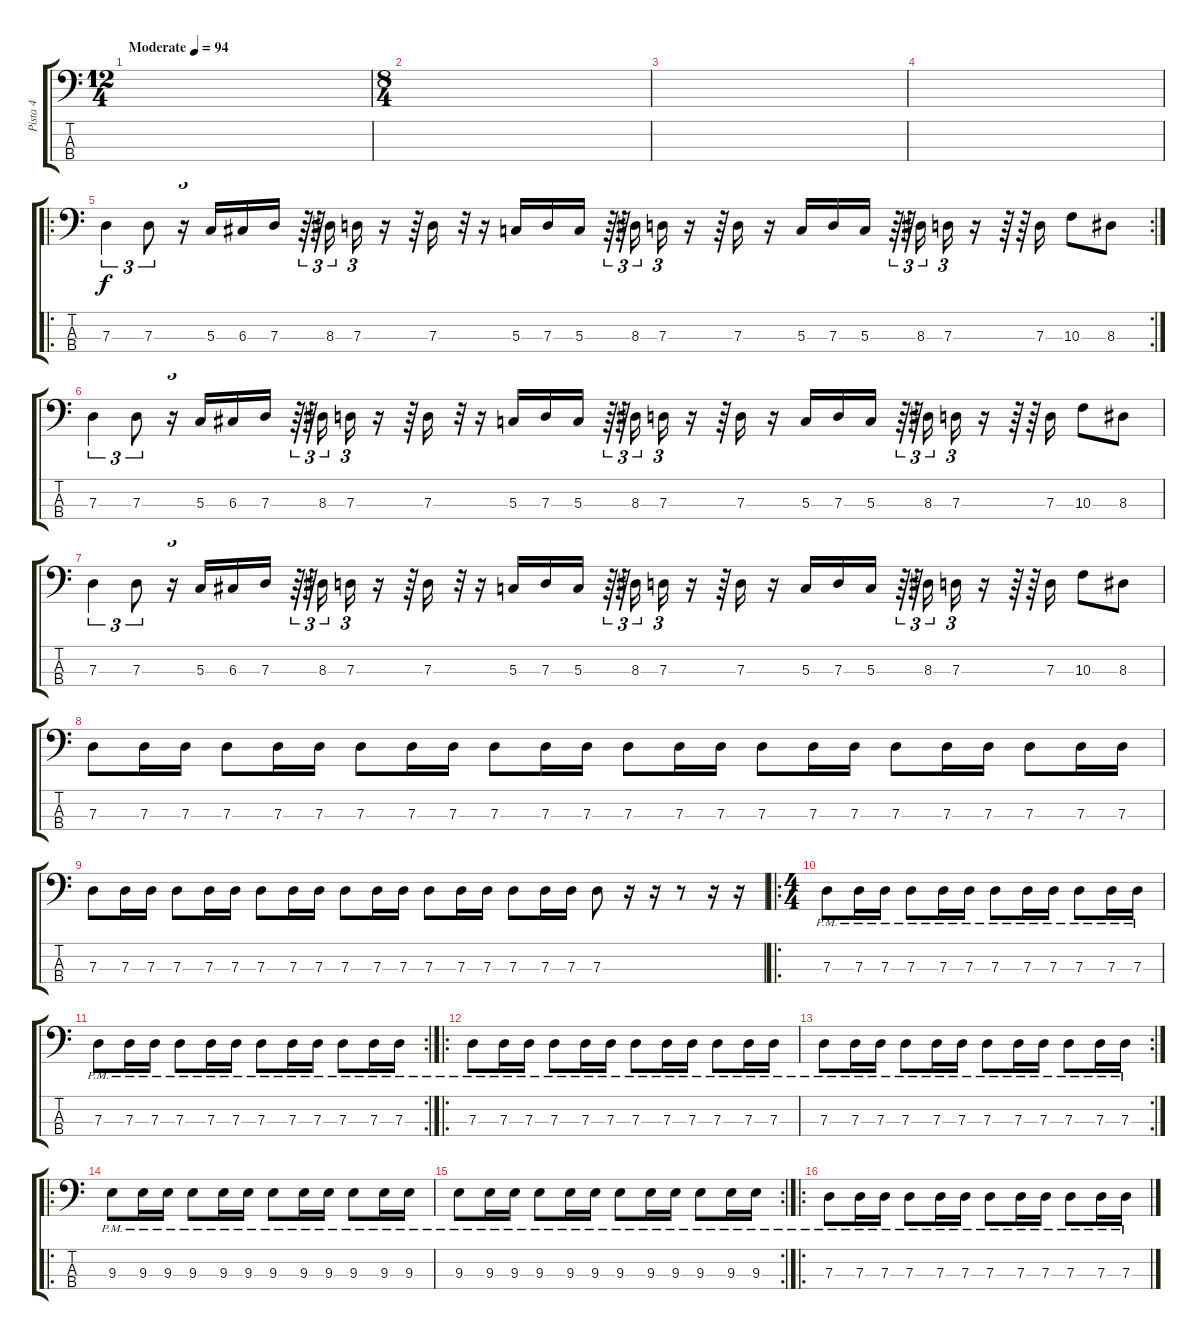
\track ("Pista 4" "Pista 4") {instrument electricbassfinger}
\staff {score tabs}
\tuning (F2 C2 G1 D1) {hide}
\ts (12 4)
\tempo (94 "Moderate")
\clef f4
\ks c
|
\ts (8 4)
|
|
|
\ro
\rc 2
7.3.4{tu (3 2)} 7.3.8{tu (3 2)} r.16{tu (3 2)} 5.3.16 6.3.16 7.3.16 r.64{tu (3 2)} r.64{tu (3 2)} 8.3.16{tu (3 2)} 7.3.16{tu (3 2)} r.16 r.64 7.3.16 r.32{tu (3 2)} r.16 5.3.16 7.3.16 5.3.16 r.64{tu (3 2)} r.64{tu (3 2)} 8.3.16{tu (3 2)} 7.3.16{tu (3 2)} r.16 r.64 7.3.16 r.16 5.3.16 7.3.16 5.3.16 r.64{tu (3 2)} r.64{tu (3 2)} 8.3.16{tu (3 2)} 7.3.16{tu (3 2)} r.16 r.64 r.64 7.3.16 10.3.8 8.3.8 |
7.3.4{tu (3 2)} 7.3.8{tu (3 2)} r.16{tu (3 2)} 5.3.16 6.3.16 7.3.16 r.64{tu (3 2)} r.64{tu (3 2)} 8.3.16{tu (3 2)} 7.3.16{tu (3 2)} r.16 r.64 7.3.16 r.32{tu (3 2)} r.16 5.3.16 7.3.16 5.3.16 r.64{tu (3 2)} r.64{tu (3 2)} 8.3.16{tu (3 2)} 7.3.16{tu (3 2)} r.16 r.64 7.3.16 r.16 5.3.16 7.3.16 5.3.16 r.64{tu (3 2)} r.64{tu (3 2)} 8.3.16{tu (3 2)} 7.3.16{tu (3 2)} r.16 r.64 r.64 7.3.16 10.3.8 8.3.8 |
7.3.4{tu (3 2)} 7.3.8{tu (3 2)} r.16{tu (3 2)} 5.3.16 6.3.16 7.3.16 r.64{tu (3 2)} r.64{tu (3 2)} 8.3.16{tu (3 2)} 7.3.16{tu (3 2)} r.16 r.64 7.3.16 r.32{tu (3 2)} r.16 5.3.16 7.3.16 5.3.16 r.64{tu (3 2)} r.64{tu (3 2)} 8.3.16{tu (3 2)} 7.3.16{tu (3 2)} r.16 r.64 7.3.16 r.16 5.3.16 7.3.16 5.3.16 r.64{tu (3 2)} r.64{tu (3 2)} 8.3.16{tu (3 2)} 7.3.16{tu (3 2)} r.16 r.64 r.64 7.3.16 10.3.8 8.3.8 |
7.3.8 7.3.16 7.3.16 7.3.8 7.3.16 7.3.16 7.3.8 7.3.16 7.3.16 7.3.8 7.3.16 7.3.16 7.3.8 7.3.16 7.3.16 7.3.8 7.3.16 7.3.16 7.3.8 7.3.16 7.3.16 7.3.8 7.3.16 7.3.16 |
7.3.8 7.3.16 7.3.16 7.3.8 7.3.16 7.3.16 7.3.8 7.3.16 7.3.16 7.3.8 7.3.16 7.3.16 7.3.8 7.3.16 7.3.16 7.3.8 7.3.16 7.3.16 7.3.8 r.16 r.16 r.8 r.16 r.16 |
\ro
\ts (4 4)
7.3{pm}.8 7.3{pm}.16 7.3{pm}.16 7.3{pm}.8 7.3{pm}.16 7.3{pm}.16 7.3{pm}.8 7.3{pm}.16 7.3{pm}.16 7.3{pm}.8 7.3{pm}.16 7.3{pm}.16 |
\rc 2
7.3{pm}.8 7.3{pm}.16 7.3{pm}.16 7.3{pm}.8 7.3{pm}.16 7.3{pm}.16 7.3{pm}.8 7.3{pm}.16 7.3{pm}.16 7.3{pm}.8 7.3{pm}.16 7.3{pm}.16 |
\ro
7.3{pm}.8 7.3{pm}.16 7.3{pm}.16 7.3{pm}.8 7.3{pm}.16 7.3{pm}.16 7.3{pm}.8 7.3{pm}.16 7.3{pm}.16 7.3{pm}.8 7.3{pm}.16 7.3{pm}.16 |
\rc 2
7.3{pm}.8 7.3{pm}.16 7.3{pm}.16 7.3{pm}.8 7.3{pm}.16 7.3{pm}.16 7.3{pm}.8 7.3{pm}.16 7.3{pm}.16 7.3{pm}.8 7.3{pm}.16 7.3{pm}.16 |
\ro
9.3{pm}.8 9.3{pm}.16 9.3{pm}.16 9.3{pm}.8 9.3{pm}.16 9.3{pm}.16 9.3{pm}.8 9.3{pm}.16 9.3{pm}.16 9.3{pm}.8 9.3{pm}.16 9.3{pm}.16 |
\rc 2
9.3{pm}.8 9.3{pm}.16 9.3{pm}.16 9.3{pm}.8 9.3{pm}.16 9.3{pm}.16 9.3{pm}.8 9.3{pm}.16 9.3{pm}.16 9.3{pm}.8 9.3{pm}.16 9.3{pm}.16 |
\ro
7.3{pm}.8 7.3{pm}.16 7.3{pm}.16 7.3{pm}.8 7.3{pm}.16 7.3{pm}.16 7.3{pm}.8 7.3{pm}.16 7.3{pm}.16 7.3{pm}.8 7.3{pm}.16 7.3{pm}.16
